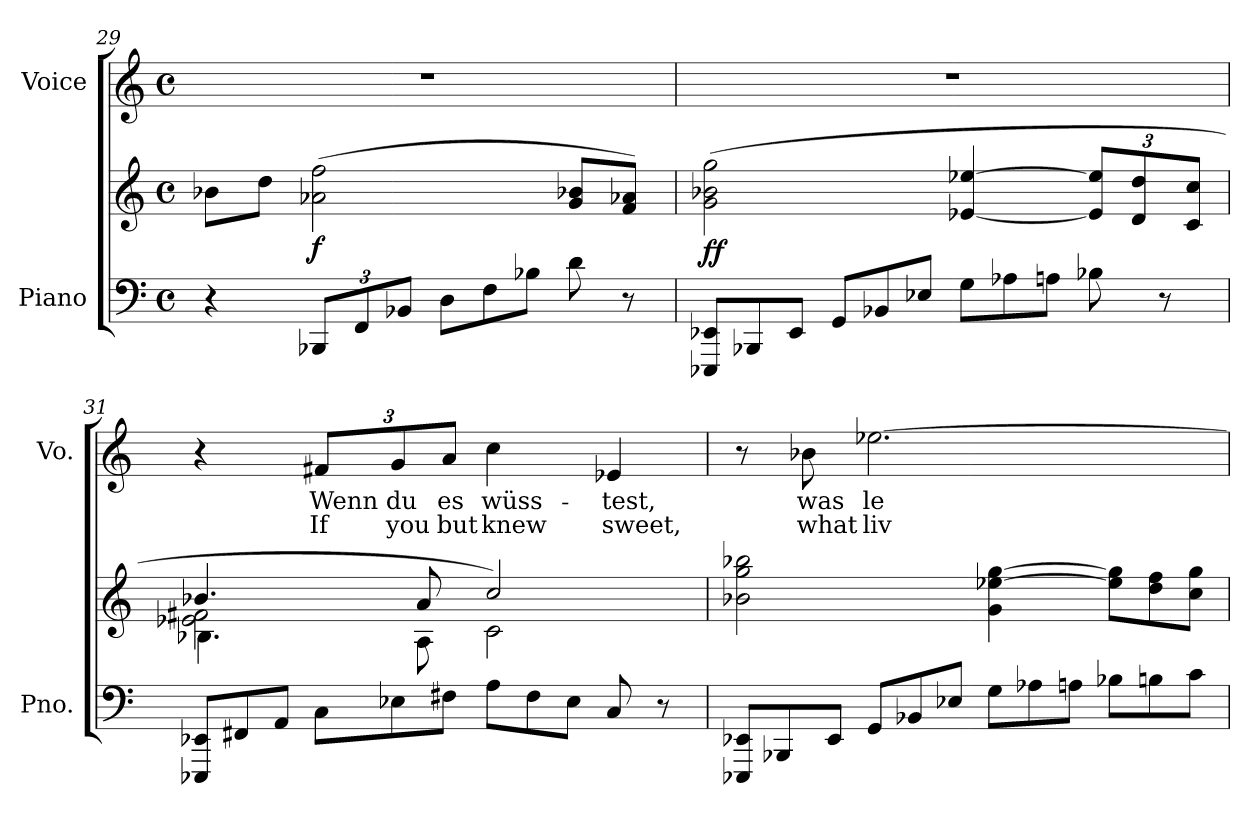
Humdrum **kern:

**kern	**kern	**dynam	**kern	**text	**text
*part2	*part2	*part2	*part1	*part1	*part1
*staff3	*staff2	*staff2/3	*staff1	*staff1	*staff1
*I"Piano	*	*	*I"Voice	*	*
*I'Pno.	*	*	*I'Vo.	*	*
*clefF4	*clefG2	*	*clefG2	*	*
*k[]	*k[]	*	*k[]	*	*
*M4/4	*M4/4	*	*M4/4	*	*
*met(c)	*met(c)	*	*met(c)	*	*
=29	=29	=29	=29	=29	=29
4r	8b-X\L	.	1r	.	.
.	8dd\J	.	.	.	.
*Xbrackettup	*	*	*	*	*
!	!	!LO:DY:b	!	!	!
12BBB-X/L	(>2a-X\ 2ff\	f	.	.	.
12FF/	.	.	.	.	.
12BB-X/J	.	.	.	.	.
*Xtuplet	*	*	*	*	*
12D\L	.	.	.	.	.
12F\	.	.	.	.	.
12B-X\J	.	.	.	.	.
8d\	8g/ 8b-X/L	.	.	.	.
8r	8f/ 8a-X/J)	.	.	.	.
!!LO:LB:g=z
=30	=30	=30	=30	=30	=30
!	!	!LO:DY:b	!	!	!
12EEE-X/ 12EE-X/L	(>2g\ 2b-X\ 2gg\	ff	1r	.	.
12BBB-X/	.	.	.	.	.
12EE-/J	.	.	.	.	.
12GG/L	.	.	.	.	.
12BB-X/	.	.	.	.	.
12E-X/J	.	.	.	.	.
12G\L	[4e-X/ [4ee-X/	.	.	.	.
12A-X\	.	.	.	.	.
12An\J	.	.	.	.	.
*	*Xbrackettup	*	*	*	*
8B-X\	12e-/] 12ee-/]L	.	.	.	.
.	12d/ 12dd/	.	.	.	.
8r	.	.	.	.	.
.	12c/ 12cc/J	.	.	.	.
=31	=31	=31	=31	=31	=31
*	*^	*	*	*	*
*	*	*^	*	*	*	*
12EEE-X/ 12EE-X/L	4.b-X/	2e-X\ 2f#X\	4.B-X\	.	4r	.	.
12FF#X/	.	.	.	.	.	.	.
12AA/J	.	.	.	.	.	.	.
*	*	*	*	*	*Xbrackettup	*	*
!	!	!	!	!	!	!LO:LY:b	!LO:LY:b
12C\L	.	.	.	.	12f#X/L	Wenn	If
!	!	!	!	!	!	!LO:LY:b	!LO:LY:b
12E-X\	.	.	.	.	12g/	du	you
.	8a/	.	8A\	.	.	.	.
!	!	!	!	!	!	!LO:LY:b	!LO:LY:b
12F#X\J	.	.	.	.	12a/J	es	but
!	!	!	!	!	!	!LO:LY:b	!LO:LY:b
12A\L	2cc/)	2c\	2ryy	.	4cc\	wüss-	knew
12F#\	.	.	.	.	.	.	.
12E-\J	.	.	.	.	.	.	.
!	!	!	!	!	!	!LO:LY:b	!LO:LY:b
8C/	.	.	.	.	4e-X/	-test,	sweet,
8r	.	.	.	.	.	.	.
*	*v	*v	*v	*	*	*	*
=32	=32	=32	=32	=32	=32
12EEE-X/ 12EE-X/L	2b-X\ 2gg\ 2bb-X\	.	8r	.	.
12BBB-X/	.	.	.	.	.
!	!	!	!	!LO:LY:b	!LO:LY:b
.	.	.	8b-X\	was	what
12EE-/J	.	.	.	.	.
!	!	!	!	!LO:LY:b	!LO:LY:b
12GG/L	.	.	[2.ee-X\	le-	liv-
12BB-X/	.	.	.	.	.
12E-X/J	.	.	.	.	.
12G\L	4g\ [4ee-X\ [4gg\	.	.	.	.
12A-X\	.	.	.	.	.
12An\J	.	.	.	.	.
*	*Xtuplet	*	*	*	*
12B-X\L	12ee-\] 12gg\]L	.	.	.	.
12Bn\	12dd\ 12ff\	.	.	.	.
12c\J	12cc\ 12gg\J	.	.	.	.
=	=	=	=	=	=
*-	*-	*-	*-	*-	*-
